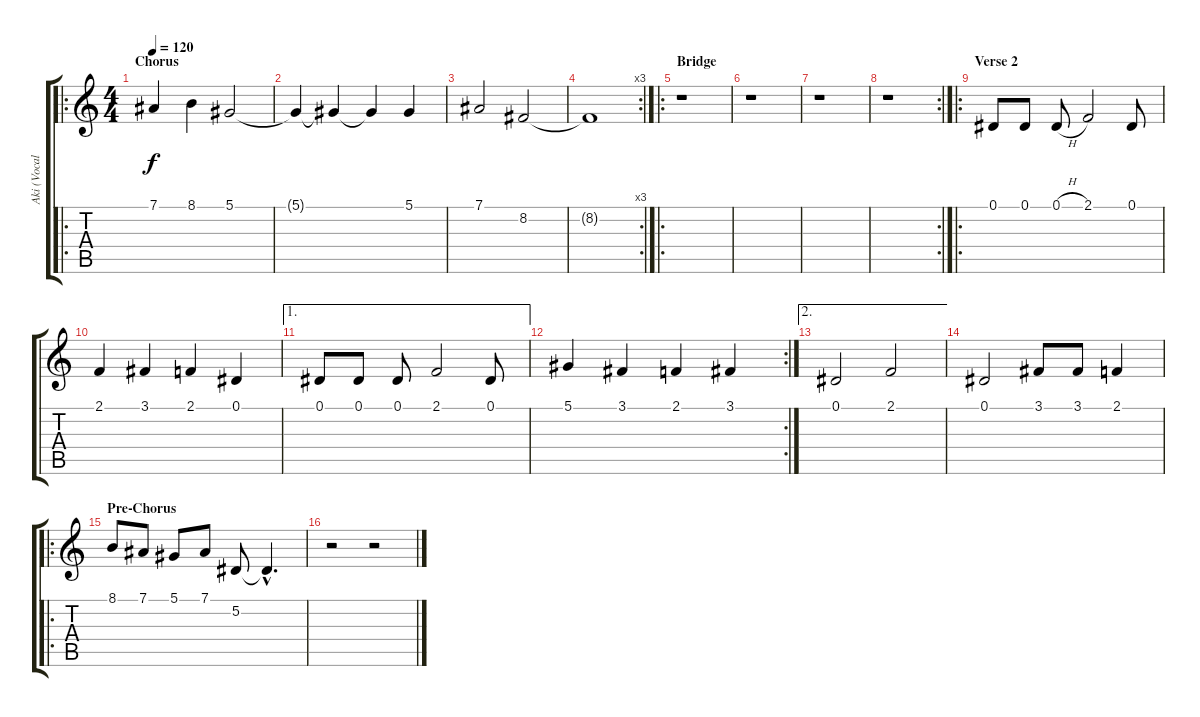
\track ("Aki (Vocals)" "Aki (Vocal") {instrument oboe}
\staff {score tabs}
\tuning (Eb4 Bb3 Gb3 Db3 Ab2 Eb2) {hide}
\ro
\ts (4 4)
\section ("" "Chorus")
\tempo 120
\clef g2
\ks c
7.1.4{dy f} 8.1.4 5.1.2 |
5.1{t}.4 5.1{t}.4 5.1{t}.4 5.1.4 |
7.1.2 8.2.2 |
\rc 3
8.2{t}.1 |
\ro
\section ("" "Bridge")
r.1 |
r.1 |
r.1 |
\rc 2
r.1 |
\ro
\section ("" "Verse 2")
0.1.8 0.1.8 0.1{h}.8 2.1.2 0.1.8 |
2.1.4 3.1.4 2.1.4 0.1.4 |
\ae 1
0.1.8 0.1.8 0.1.8 2.1.2 0.1.8 |
\rc 2
5.1.4 3.1.4 2.1.4 3.1.4 |
\ae 2
0.1.2 2.1.2 |
0.1.2 3.1.8 3.1.8 2.1.4 |
\ro
\section ("" "Pre-Chorus")
8.1.8 7.1.8 5.1.8 7.1.8 5.2.8 5.2{hac t}.4{d} |
r.2 r.2
